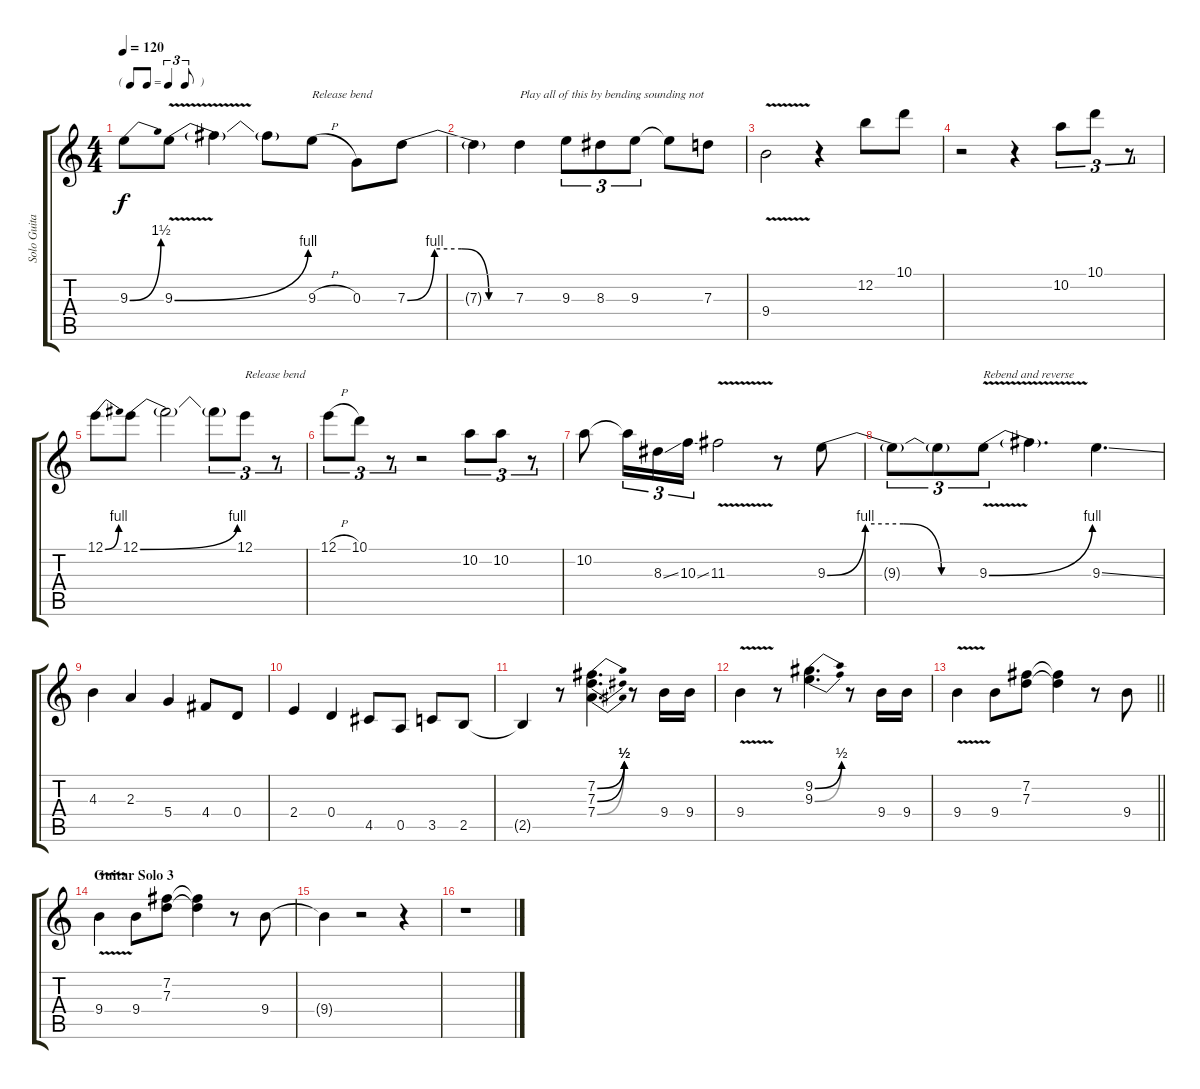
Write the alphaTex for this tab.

\track ("Solo Guitar II (Gilmour)" "Solo Guita") {instrument overdrivenguitar}
\staff {score tabs}
\tuning (E4 B3 G3 D3 A2 E2) {hide}
\ts (4 4)
\tf triplet8th
\tempo 120
\clef g2
\ks c
9.3{be (bend 0 0 60 6)}.8{dy f} 9.3{be (bend 0 0 60 4) v}.8 9.3{t}.4 9.3{t}.8 9.3{h}.8{txt "Release bend"} 0.3.8 7.3{be (custom 0 0 15 4 30 4 45 0 60 0)}.8 |
7.3{t}.4 7.3.4{txt "Play all of this by bending sounding not"} 9.3.8{tu (3 2)} 8.3.8{tu (3 2)} 9.3.8{tu (3 2)} 9.3{t}.8 7.3.8 |
9.4{v}.2 r.4 12.2.8 10.1.8 |
r.2 r.4 10.2.8{tu (3 2)} 10.1.8{tu (3 2)} r.8{tu (3 2)} |
12.1{be (bend 0 0 60 4)}.8 12.1{be (bend 0 0 60 4)}.8 12.1{t}.2 12.1{t}.8{tu (3 2)} 12.1.8{tu (3 2) txt "Release bend"} r.8{tu (3 2)} |
12.1{h}.8{tu (3 2)} 10.1.8{tu (3 2)} r.8{tu (3 2)} r.2 10.2.8{tu (3 2)} 10.2.8{tu (3 2)} r.8{tu (3 2)} |
10.2.8 10.2{t}.16{tu (3 2)} 8.3{ss}.16{tu (3 2)} 10.3{ss}.16{tu (3 2)} 11.3{v}.2 r.8 9.3{be (custom 0 0 15 4 30 4 45 0 60 0)}.8 |
9.3{t}.8{tu (3 2)} 9.3{t}.8{tu (3 2)} 9.3{be (bend 0 0 60 4) v}.8{tu (3 2) txt "Rebend and reverse"} 9.3{t}.4{d} 9.3{ss}.4{d} |
4.3.4 2.3.4 5.4.4 4.4.8 0.4.8 |
2.4.4 0.4.4 4.5.8 0.5.8 3.5.8 2.5.8 |
2.5{t}.4 r.8 (7.2{be (bend 0 0 60 2)} 7.3{be (bend 0 0 60 2)} 7.4{be (bend 0 0 60 2)}).4{d} r.8 9.4.16 9.4.16 |
9.4{v}.4 r.8 (9.2{be (bend 0 0 60 2)} 9.3{be (bend 0 0 60 2)}).4{d} r.8 9.4.16 9.4.16 |
\barLineRight lightlight
9.4{v}.4 9.4.8 (7.2 7.3).8 (7.2{t} 7.3{t}).4 r.8 9.4.8 |
\section ("" "Guitar Solo 3")
9.4{v}.4 9.4.8 (7.2 7.3).8 (7.2{t} 7.3{t}).4 r.8 9.4.8 |
9.4{t}.4 r.2 r.4 |
r.1
